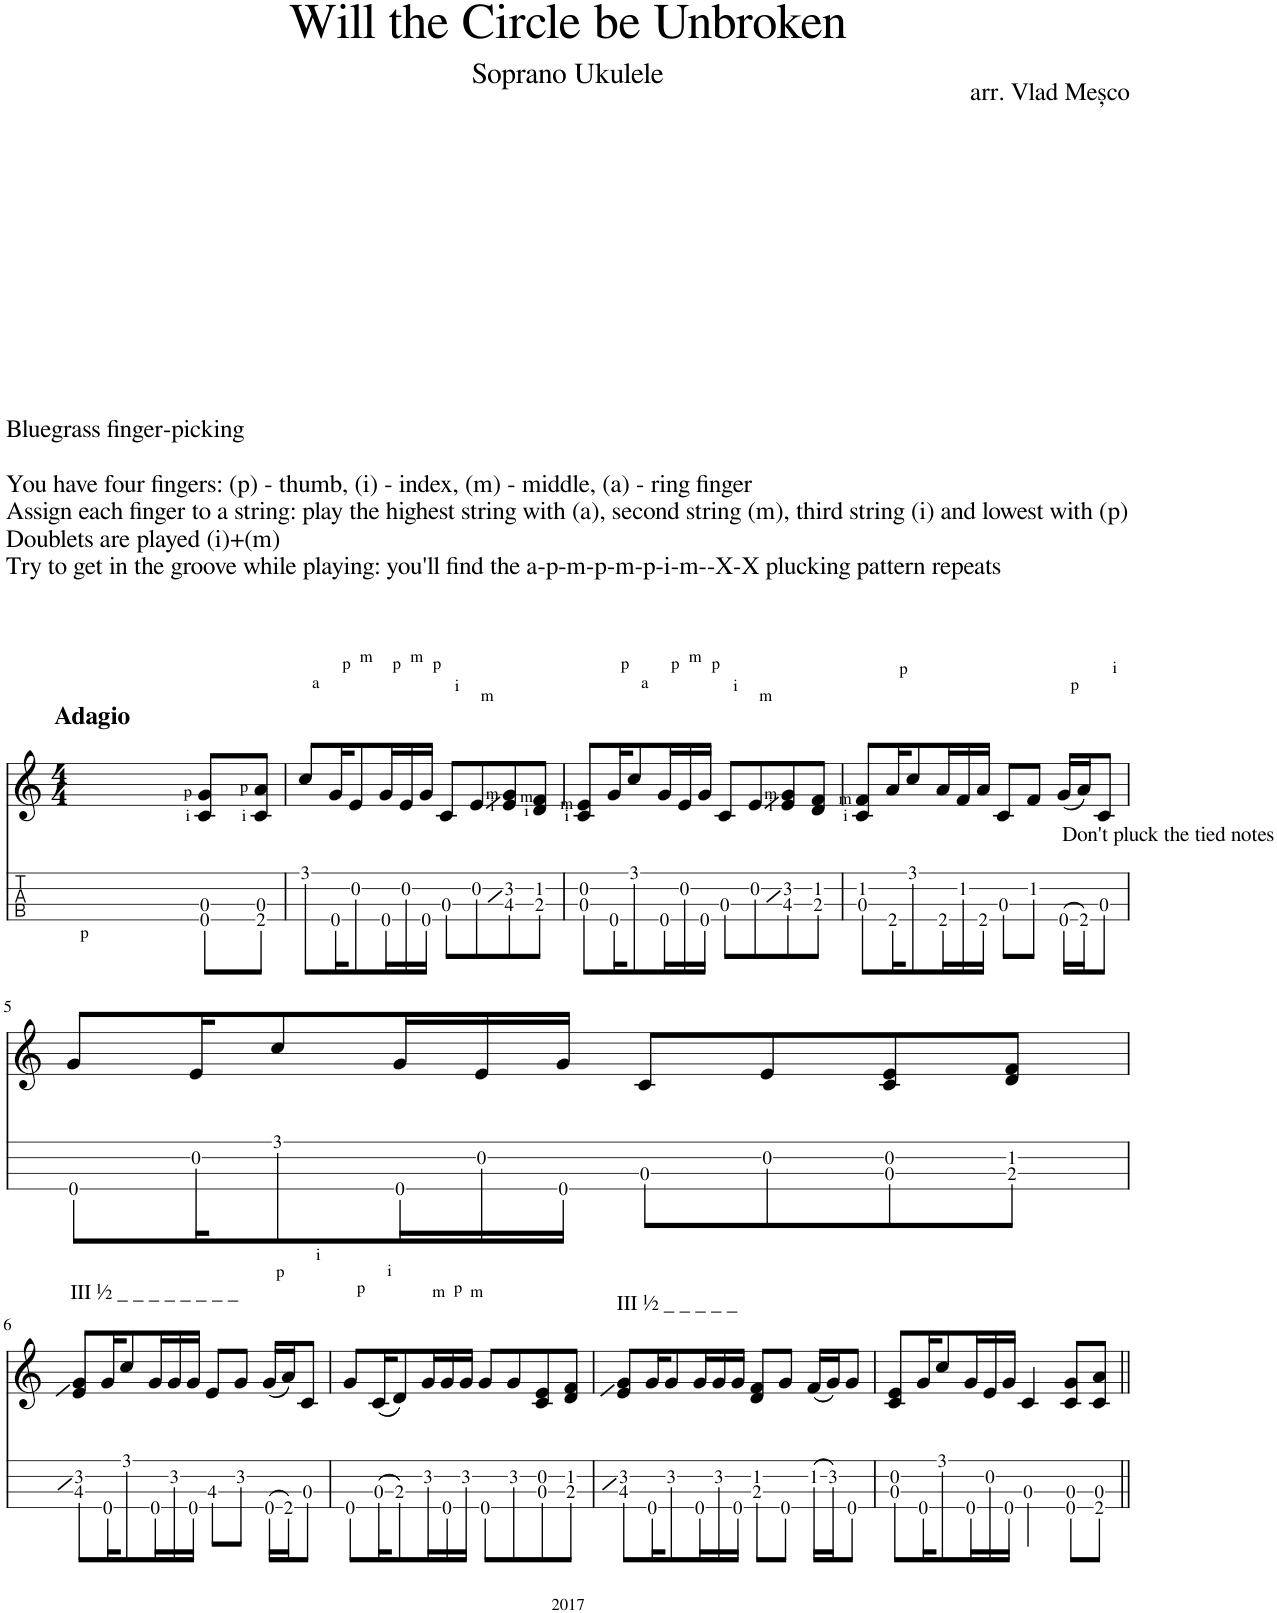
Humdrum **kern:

**kern	**kern
*part1	*part1
*staff2	*staff1
*I"Lute	*
*I'Lt.	*
*stria4	*
*	*clefG2
*k[]	*k[]
*M4/4	*M4/4
=1	=1
!	!LO:TX:a:B:t=Adagio
4ryy	4ryy
4ryy	4ryy
4ryy	4ryy
8g\ 8c\L	8c/ 8g/L
8a\ 8c\J	8c/ 8a/J
=2	=2
8cc\L	8cc/L
16g\K	16g/K
8e\	8e/
16g\L	16g/L
16e\	16e/
16g\JJ	16g/JJ
8c\L	8c/L
8e\	8e/
8e\ 8g\	8e/ 8g/
8d\ 8f\J	8d/ 8f/J
=3	=3
8c\ 8e\L	8c/ 8e/L
16g\K	16g/K
8cc\	8cc/
16g\L	16g/L
16e\	16e/
16g\JJ	16g/JJ
8c\L	8c/L
8e\	8e/
8e\ 8g\	8e/ 8g/
8d\ 8f\J	8d/ 8f/J
=4	=4
8c\ 8f\L	8c/ 8f/L
16a\K	16a/K
8cc\	8cc/
16a\L	16a/L
16f\	16f/
16a\JJ	16a/JJ
8c\L	8c/L
8f\J	8f/J
!	!LO:TX:b:t=Don't pluck the tied notes
16g\LL	(16g/LL
16a\J	16a/J)
8c\J	8c/J
!!LO:LB:g=z
=5	=5
8g\L	8g/L
16e\K	16e/K
8cc\	8cc/
16g\L	16g/L
16e\	16e/
16g\JJ	16g/JJ
8c\L	8c/L
8e\	8e/
8c\ 8e\	8c/ 8e/
8d\ 8f\J	8d/ 8f/J
!!LO:LB:g=z
=6	=6
!	!LO:TX:a:t=III ½ _ _ _ _ _ _ _ _
8e\ 8g\L	8e/ 8g/L
16g\K	16g/K
8cc\	8cc/
16g\L	16g/L
16g\	16g/
16g\JJ	16g/JJ
8e\L	8e/L
8g\J	8g/J
16g\LL	(16g/LL
16a\J	16a/J)
8c\J	8c/J
=7	=7
8g\L	8g/L
16c\K	(16c/K
8d\	8d/)
16g\L	16g/L
16g\	16g/
16g\JJ	16g/JJ
8g\L	8g/L
8g\	8g/
8c\ 8e\	8c/ 8e/
8d\ 8f\J	8d/ 8f/J
=8	=8
!	!LO:TX:a:t=III ½ _ _ _ _ _
8e\ 8g\L	8e/ 8g/L
16g\K	16g/K
8g\	8g/
16g\L	16g/L
16g\	16g/
16g\JJ	16g/JJ
8d\ 8f\L	8d/ 8f/L
8g\J	8g/J
16f\LL	(16f/LL
16g\J	16g/J)
8g\J	8g/J
=9	=9
8c\ 8e\L	8c/ 8e/L
16g\K	16g/K
8cc\	8cc/
16g\L	16g/L
16e\	16e/
16g\JJ	16g/JJ
4c\	4c/
8g\ 8c\L	8c/ 8g/L
8a\ 8c\J	8c/ 8a/J
=||	=||
*-	*-
